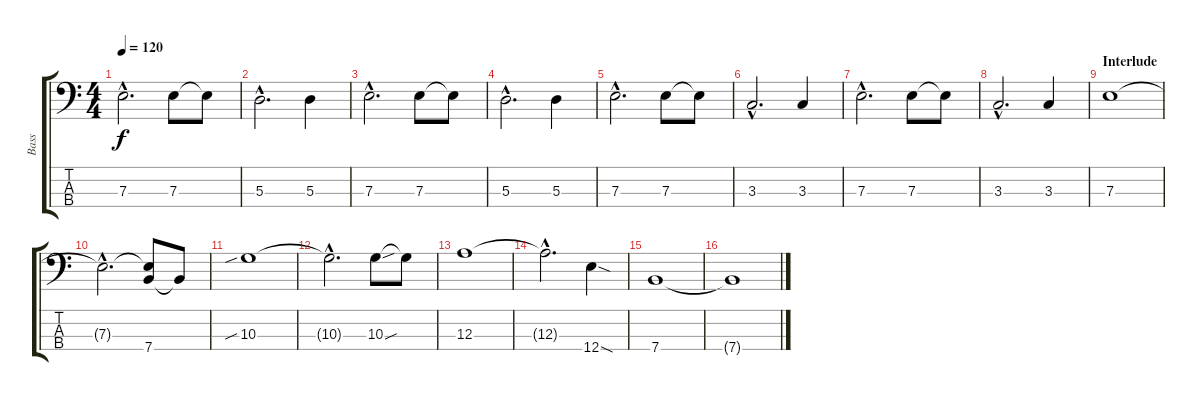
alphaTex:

\track ("Bass" "Bass") {instrument electricbasspick}
\staff {score tabs}
\tuning (G2 D2 A1 E1) {hide}
\ts (4 4)
\tempo 120
\clef f4
\ks c
7.3{hac}.2{d dy f} 7.3.8 7.3{t}.8 |
5.3{hac}.2{d} 5.3.4 |
7.3{hac}.2{d} 7.3.8 7.3{t}.8 |
5.3{hac}.2{d} 5.3.4 |
7.3{hac}.2{d} 7.3.8 7.3{t}.8 |
3.3{hac}.2{d} 3.3.4 |
7.3{hac}.2{d} 7.3.8 7.3{t}.8 |
3.3{hac}.2{d} 3.3.4 |
\section ("" "Interlude")
7.3.1{instrument fretlessbass} |
7.3{hac t}.2{d} (7.3{t} 7.4).8 7.4{t}.8 |
10.3{sib}.1 |
10.3{hac t}.2{d} 10.3{sou}.8 10.3{t}.8 |
12.3.1 |
12.3{hac t}.2{d} 12.4{sod}.4 |
7.4.1 |
7.4{t}.1
